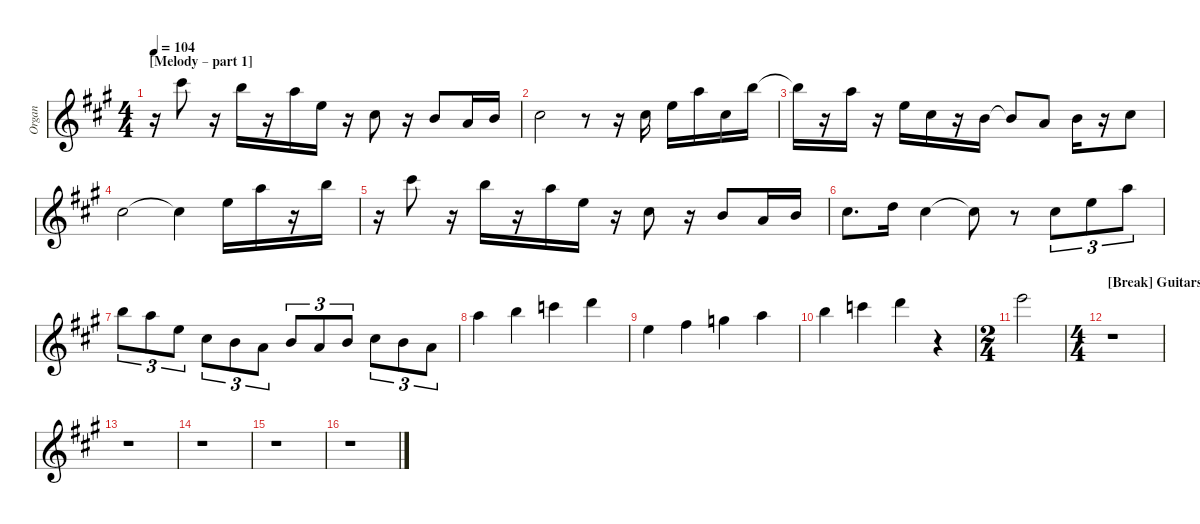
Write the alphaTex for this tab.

\hideDynamics
\bracketExtendMode nobrackets
\otherSystemsTrackNameOrientation horizontal
\track ("Organ" "Organ") {defaultSystemsLayout 4 instrument drawbarorgan}
\staff {score}
\tuning (E4 B3 G3 D3 A2 E2)
\ts (4 4)
\section ("" "[Melody – part 1] ")
\tempo 104
\clef g2
\ks a
r.16{dy f beam Down} 21.1{acc #}.8{beam Down} r.16{beam Down} 19.1{acc forcenatural}.16{beam Down} r.16{beam Down} 17.1{acc forcenatural}.16{beam Down} 12.1{acc forcenatural}.16{beam Down} r.16{beam Down} 9.1{acc #}.8{beam Down} r.16{beam Down} 7.1{acc forcenatural}.8{beam Up} 5.1{acc forcenatural}.16{beam Up} 7.1{acc forcenatural}.16{beam Up} |
9.1{acc #}.2{beam Down} r.8{beam Down} r.16{beam Down} 9.1{acc #}.16{beam Down} 12.1{acc forcenatural}.16{beam Down} 17.1{acc forcenatural}.16{beam Down} 14.2{acc #}.16{beam Down} 19.1{acc forcenatural}.16{beam Down} |
19.1{t acc forcenatural}.16{beam Down} r.16{beam Down} 17.1{acc forcenatural}.16{beam Down} r.16{beam Down} 12.1{acc forcenatural}.16{beam Down} 9.1{acc #}.16{beam Down} r.16{beam Down} 7.1{acc forcenatural}.16{beam Down} 7.1{t acc forcenatural}.8{beam Up} 5.1{acc forcenatural}.8{beam Up} 7.1{acc forcenatural}.16{beam Down} r.16{beam Down} 9.1{acc #}.8{beam Down} |
9.1{acc #}.2{beam Down} 9.1{t acc #}.4{beam Down} 12.1{acc forcenatural}.16{beam Down} 17.1{acc forcenatural}.16{beam Down} r.16{beam Down} 19.1{acc forcenatural}.16{beam Down} |
r.16{beam Down} 21.1{acc #}.8{beam Down} r.16{beam Down} 19.1{acc forcenatural}.16{beam Down} r.16{beam Down} 17.1{acc forcenatural}.16{beam Down} 12.1{acc forcenatural}.16{beam Down} r.16{beam Down} 9.1{acc #}.8{beam Down} r.16{beam Down} 7.1{acc forcenatural}.8{beam Up} 5.1{acc forcenatural}.16{beam Up} 7.1{acc forcenatural}.16{beam Up} |
9.1{acc #}.8{d beam Down} 10.1{acc forcenatural}.16{beam Down} 9.1{acc #}.4{beam Down} 9.1{t acc #}.8{beam Down} r.8{beam Down} 9.1{acc #}.8{tu (3 2) beam Down} 12.1{acc forcenatural}.8{tu (3 2) beam Down} 17.1{acc forcenatural}.8{tu (3 2) beam Down} |
19.1{acc forcenatural}.8{tu (3 2) beam Down} 17.1{acc forcenatural}.8{tu (3 2) beam Down} 12.1{acc forcenatural}.8{tu (3 2) beam Down} 9.1{acc #}.8{tu (3 2) beam Down} 7.1{acc forcenatural}.8{tu (3 2) beam Down} 5.1{acc forcenatural}.8{tu (3 2) beam Down} 7.1{acc forcenatural}.8{tu (3 2) beam Up} 5.1{acc forcenatural}.8{tu (3 2) beam Up} 7.1{acc forcenatural}.8{tu (3 2) beam Up} 9.1{acc #}.8{tu (3 2) beam Down} 12.2{acc forcenatural}.8{tu (3 2) beam Down} 14.3{acc forcenatural}.8{tu (3 2) beam Down} |
17.1{acc forcenatural}.4{beam Down} 19.1{acc forcenatural}.4{beam Down} 20.1{acc forcenatural}.4{beam Down} 22.1{acc forcenatural}.4{beam Down} |
17.2{acc forcenatural}.4{beam Down} 14.1{acc #}.4{beam Down} 15.1{acc forcenatural}.4{beam Down} 17.1{acc forcenatural}.4{beam Down} |
19.1{acc forcenatural}.4{beam Down} 20.1{acc forcenatural}.4{beam Down} 22.1{acc forcenatural}.4{beam Down} r.4{beam Down} |
\ts (2 4)
24.1{acc forcenatural}.2{beam Down} |
\ts (4 4)
\section ("" "[Break] Guitars")
r.1{beam Down} |
r.1{beam Down} |
r.1{beam Down} |
r.1{beam Down} |
r.1{beam Down}
